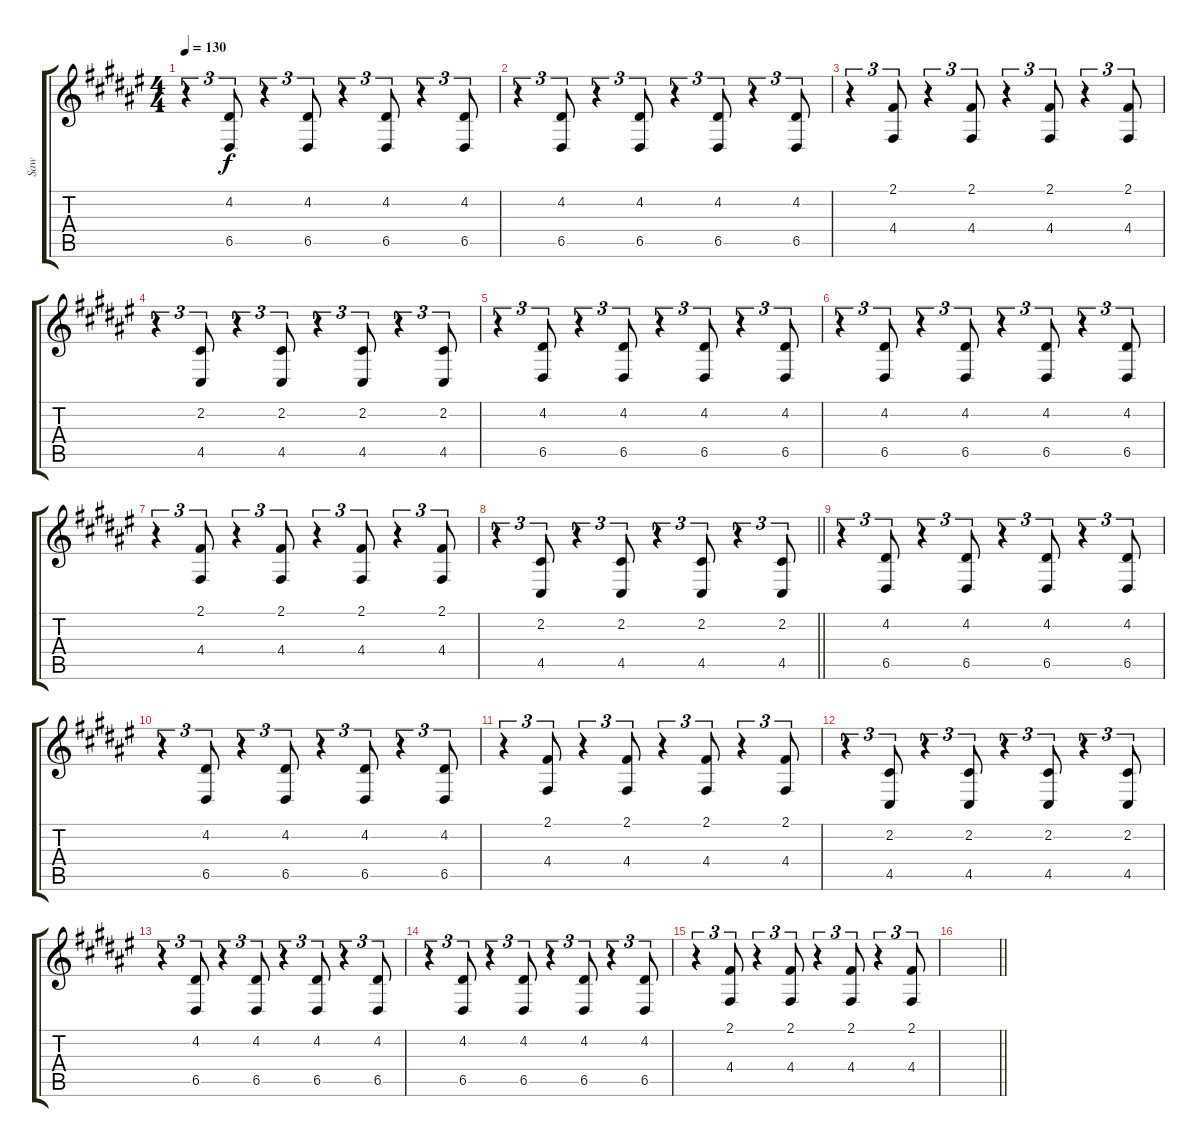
\track ("Saw" "Saw") {instrument lead2sawtooth}
\staff {score tabs}
\tuning (E4 B3 G3 D3 A2 D2) {hide}
\ts (4 4)
\tempo 130
\clef g2
\ks d#minor
r.4{tu (3 2) dy f} (4.2 6.5).8{tu (3 2)} r.4{tu (3 2)} (4.2 6.5).8{tu (3 2)} r.4{tu (3 2)} (4.2 6.5).8{tu (3 2)} r.4{tu (3 2)} (4.2 6.5).8{tu (3 2)} |
r.4{tu (3 2)} (4.2 6.5).8{tu (3 2)} r.4{tu (3 2)} (4.2 6.5).8{tu (3 2)} r.4{tu (3 2)} (4.2 6.5).8{tu (3 2)} r.4{tu (3 2)} (4.2 6.5).8{tu (3 2)} |
r.4{tu (3 2)} (2.1 4.4).8{tu (3 2)} r.4{tu (3 2)} (2.1 4.4).8{tu (3 2)} r.4{tu (3 2)} (2.1 4.4).8{tu (3 2)} r.4{tu (3 2)} (2.1 4.4).8{tu (3 2)} |
r.4{tu (3 2)} (2.2 4.5).8{tu (3 2)} r.4{tu (3 2)} (2.2 4.5).8{tu (3 2)} r.4{tu (3 2)} (2.2 4.5).8{tu (3 2)} r.4{tu (3 2)} (2.2 4.5).8{tu (3 2)} |
r.4{tu (3 2)} (4.2 6.5).8{tu (3 2)} r.4{tu (3 2)} (4.2 6.5).8{tu (3 2)} r.4{tu (3 2)} (4.2 6.5).8{tu (3 2)} r.4{tu (3 2)} (4.2 6.5).8{tu (3 2)} |
r.4{tu (3 2)} (4.2 6.5).8{tu (3 2)} r.4{tu (3 2)} (4.2 6.5).8{tu (3 2)} r.4{tu (3 2)} (4.2 6.5).8{tu (3 2)} r.4{tu (3 2)} (4.2 6.5).8{tu (3 2)} |
r.4{tu (3 2)} (2.1 4.4).8{tu (3 2)} r.4{tu (3 2)} (2.1 4.4).8{tu (3 2)} r.4{tu (3 2)} (2.1 4.4).8{tu (3 2)} r.4{tu (3 2)} (2.1 4.4).8{tu (3 2)} |
\barLineRight lightlight
r.4{tu (3 2)} (2.2 4.5).8{tu (3 2)} r.4{tu (3 2)} (2.2 4.5).8{tu (3 2)} r.4{tu (3 2)} (2.2 4.5).8{tu (3 2)} r.4{tu (3 2)} (2.2 4.5).8{tu (3 2)} |
r.4{tu (3 2)} (4.2 6.5).8{tu (3 2)} r.4{tu (3 2)} (4.2 6.5).8{tu (3 2)} r.4{tu (3 2)} (4.2 6.5).8{tu (3 2)} r.4{tu (3 2)} (4.2 6.5).8{tu (3 2)} |
r.4{tu (3 2)} (4.2 6.5).8{tu (3 2)} r.4{tu (3 2)} (4.2 6.5).8{tu (3 2)} r.4{tu (3 2)} (4.2 6.5).8{tu (3 2)} r.4{tu (3 2)} (4.2 6.5).8{tu (3 2)} |
r.4{tu (3 2)} (2.1 4.4).8{tu (3 2)} r.4{tu (3 2)} (2.1 4.4).8{tu (3 2)} r.4{tu (3 2)} (2.1 4.4).8{tu (3 2)} r.4{tu (3 2)} (2.1 4.4).8{tu (3 2)} |
r.4{tu (3 2)} (2.2 4.5).8{tu (3 2)} r.4{tu (3 2)} (2.2 4.5).8{tu (3 2)} r.4{tu (3 2)} (2.2 4.5).8{tu (3 2)} r.4{tu (3 2)} (2.2 4.5).8{tu (3 2)} |
r.4{tu (3 2)} (4.2 6.5).8{tu (3 2)} r.4{tu (3 2)} (4.2 6.5).8{tu (3 2)} r.4{tu (3 2)} (4.2 6.5).8{tu (3 2)} r.4{tu (3 2)} (4.2 6.5).8{tu (3 2)} |
r.4{tu (3 2)} (4.2 6.5).8{tu (3 2)} r.4{tu (3 2)} (4.2 6.5).8{tu (3 2)} r.4{tu (3 2)} (4.2 6.5).8{tu (3 2)} r.4{tu (3 2)} (4.2 6.5).8{tu (3 2)} |
r.4{tu (3 2)} (2.1 4.4).8{tu (3 2)} r.4{tu (3 2)} (2.1 4.4).8{tu (3 2)} r.4{tu (3 2)} (2.1 4.4).8{tu (3 2)} r.4{tu (3 2)} (2.1 4.4).8{tu (3 2)} |
\barLineRight lightlight
